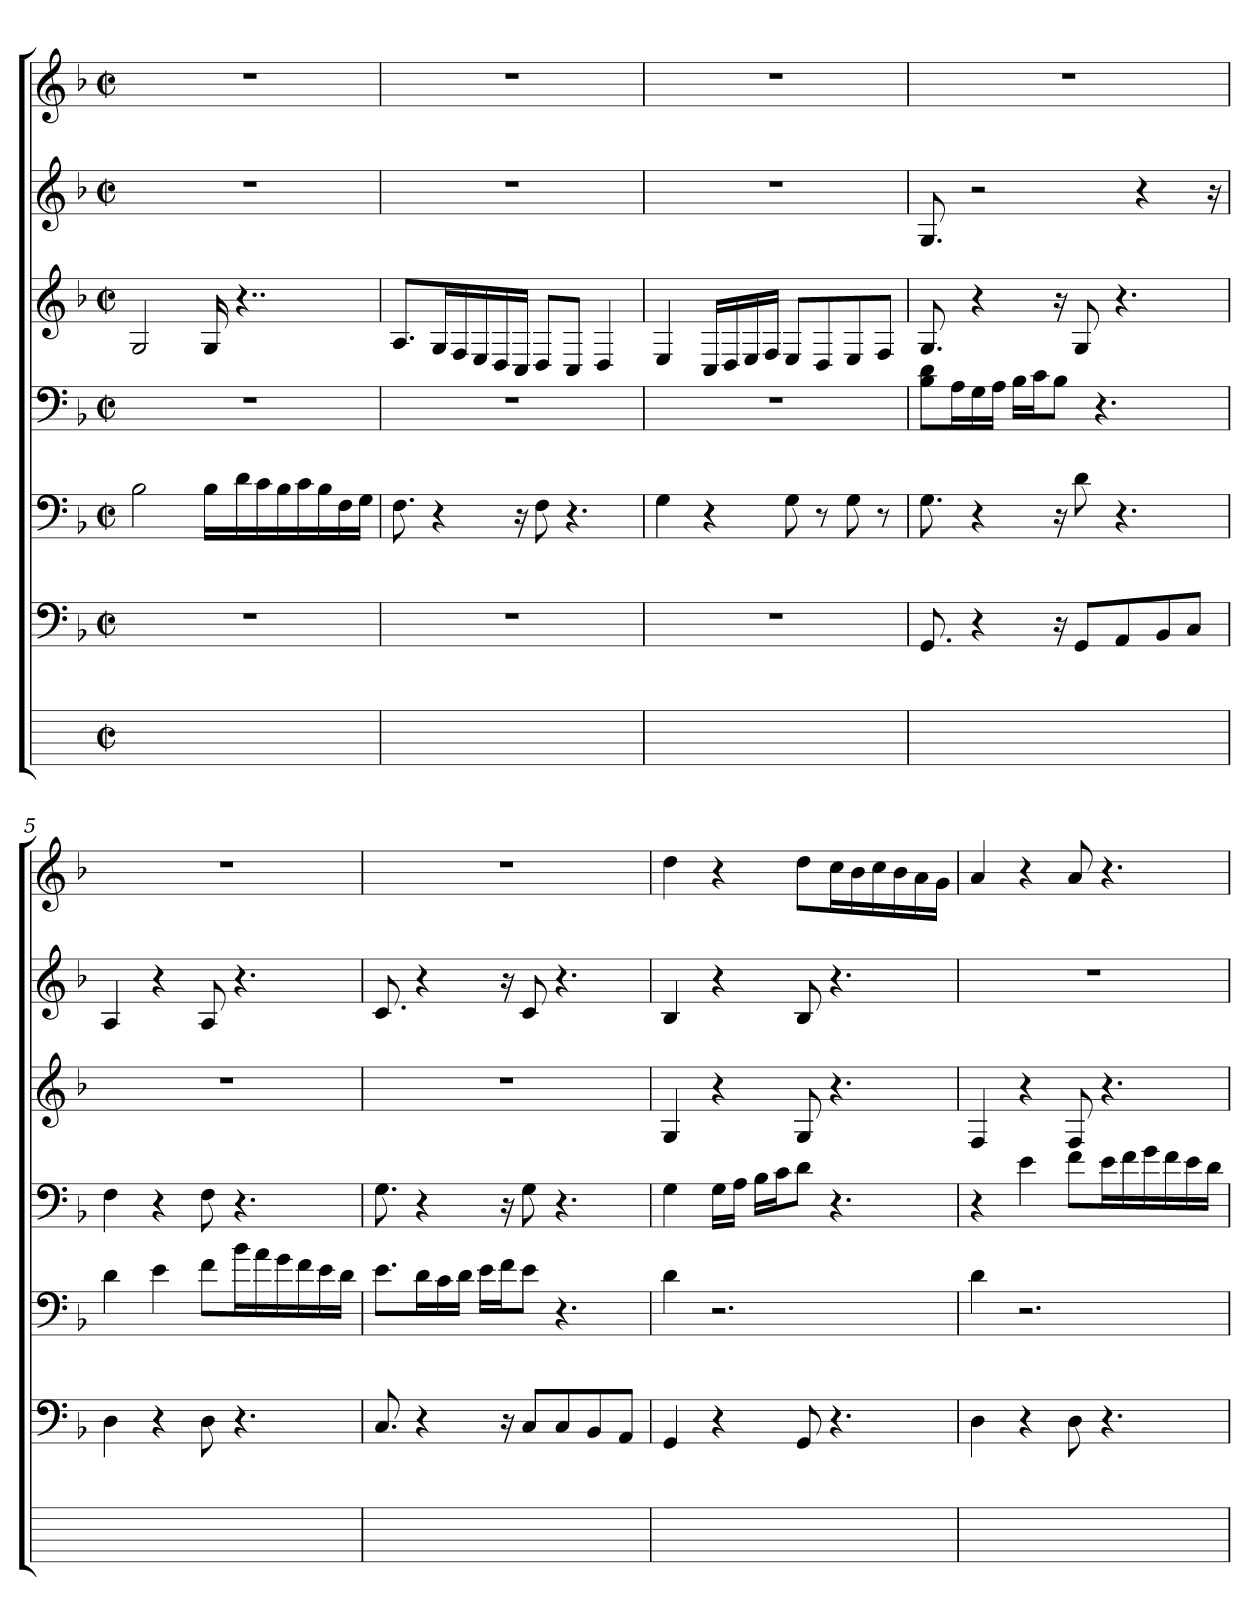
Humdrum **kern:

**kern	**kern	**kern	**kern	**kern	**kern	**kern
*part7	*part6	*part5	*part4	*part3	*part2	*part1
*staff7	*staff6	*staff5	*staff4	*staff3	*staff2	*staff1
*stria6	*	*	*	*	*	*
*	*clefF4	*clefF4	*clefF4	*clefG2	*clefG2	*clefG2
*	*k[b-]	*k[b-]	*k[b-]	*k[b-]	*k[b-]	*k[b-]
*	*F:	*F:	*F:	*F:	*F:	*F:
*M2/2	*M2/2	*M2/2	*M2/2	*M2/2	*M2/2	*M2/2
*met(c|)	*met(c|)	*met(c|)	*met(c|)	*met(c|)	*met(c|)	*met(c|)
=1	=1	=1	=1	=1	=1	=1
1ryy	1r	2B-	1r	2G	1r	1r
.	.	16B-iLL	.	16Gi	.	.
.	.	16dj	.	4..r	.	.
.	.	16cj	.	.	.	.
.	.	16B-j	.	.	.	.
.	.	16cj	.	.	.	.
.	.	16B-j	.	.	.	.
.	.	16Fj	.	.	.	.
.	.	16GjJJ	.	.	.	.
=2	=2	=2	=2	=2	=2	=2
1ryy	1r	8.F	1r	8.AL	1r	1r
.	.	4r	.	16GjL	.	.
.	.	.	.	16Fj	.	.
.	.	.	.	16Ej	.	.
.	.	.	.	16Dj	.	.
.	.	16r	.	16CjJJ	.	.
.	.	8Fi	.	8DL	.	.
.	.	4.r	.	8CjJ	.	.
.	.	.	.	4Di	.	.
=3	=3	=3	=3	=3	=3	=3
1ryy	1r	4G	1r	4E	1r	1r
.	.	4r	.	16CjLL	.	.
.	.	.	.	16Dj	.	.
.	.	.	.	16Ej	.	.
.	.	.	.	16FjJJ	.	.
.	.	8Gi	.	8EiL	.	.
.	.	8r	.	8Dj	.	.
.	.	8Gi	.	8Ei	.	.
.	.	8r	.	8FjJ	.	.
=4	=4	=4	=4	=4	=4	=4
1ryy	8.GG	8.G	8B- 8dZL	8.G	8.G	1r
.	.	.	16AjL	.	.	.
.	4r	4r	16Gj	4r	2r	.
.	.	.	16AjJJ	.	.	.
.	.	.	16B-jLL	.	.	.
.	.	.	16cjJ	.	.	.
.	16r	16r	8B-iJ	16r	.	.
.	8GGiL	8d	.	8Gi	.	.
.	.	.	4.r	.	.	.
.	8AAj	4.r	.	4.r	.	.
.	.	.	.	.	4r	.
.	8BB-j	.	.	.	.	.
.	8CjJ	.	.	.	.	.
.	.	.	16ryy	.	16r	.
=5	=5	=5	=5	=5	=5	=5
1ryy	4D	4di	4F	1r	4A	1r
.	4r	4e	4r	.	4r	.
.	8D	8fL	8Fi	.	8A	.
.	4.r	16b-jL	4.r	.	4.r	.
.	.	16aj	.	.	.	.
.	.	16gZ	.	.	.	.
.	.	16fj	.	.	.	.
.	.	16ej	.	.	.	.
.	.	16djJJ	.	.	.	.
=6	=6	=6	=6	=6	=6	=6
1ryy	8.C	8.eL	8.G	1r	8.c	1r
.	4r	16djL	4r	.	4r	.
.	.	16cj	.	.	.	.
.	.	16djJJ	.	.	.	.
.	.	16ejLL	.	.	.	.
.	16r	16fjJ	16r	.	16r	.
.	8CiL	8eiJ	8Gi	.	8ci	.
.	8Cj	4.r	4.r	.	4.r	.
.	8BB-	.	.	.	.	.
.	8AAjJ	.	.	.	.	.
=7	=7	=7	=7	=7	=7	=7
1ryy	4GG	4d	4G	4G	4B-	4dd
.	4r	2.r	16GjLL	4r	4r	4r
.	.	.	16AjJJ	.	.	.
.	.	.	16B-jLL	.	.	.
.	.	.	16cjJ	.	.	.
.	8GG	.	8dJ	8Gi	8B-i	8ddiL
.	4.r	.	4.r	4.r	4.r	16ccjL
.	.	.	.	.	.	16b-j
.	.	.	.	.	.	16ccj
.	.	.	.	.	.	16b-j
.	.	.	.	.	.	16aj
.	.	.	.	.	.	16gjJJ
=8	=8	=8	=8	=8	=8	=8
1ryy	4D	4di	4r	4F	1r	4a
.	4r	2.r	4e	4r	.	4r
.	8D	.	8fL	8F	.	8a
.	4.r	.	16ejL	4.r	.	4.r
.	.	.	16fj	.	.	.
.	.	.	16gZ	.	.	.
.	.	.	16fj	.	.	.
.	.	.	16ej	.	.	.
.	.	.	16djJJ	.	.	.
=	=	=	=	=	=	=
*-	*-	*-	*-	*-	*-	*-
